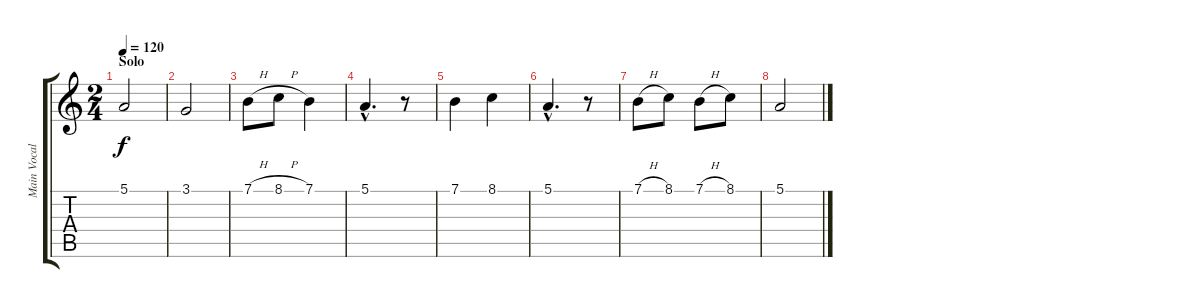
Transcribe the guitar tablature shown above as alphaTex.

\track ("Main Vocal" "Main Vocal") {instrument trumpet}
\staff {score tabs}
\tuning (E4 B3 G3 D3 A2 E2) {hide}
\ts (2 4)
\section ("" "Solo")
\tempo 120
\clef g2
\ks c
5.1.2{dy f} |
3.1.2 |
7.1{h}.8 8.1{h}.8 7.1.4 |
5.1{hac}.4{d} r.8 |
7.1.4 8.1.4 |
5.1{hac}.4{d} r.8 |
7.1{h}.8 8.1.8 7.1{h}.8 8.1.8 |
5.1.2
